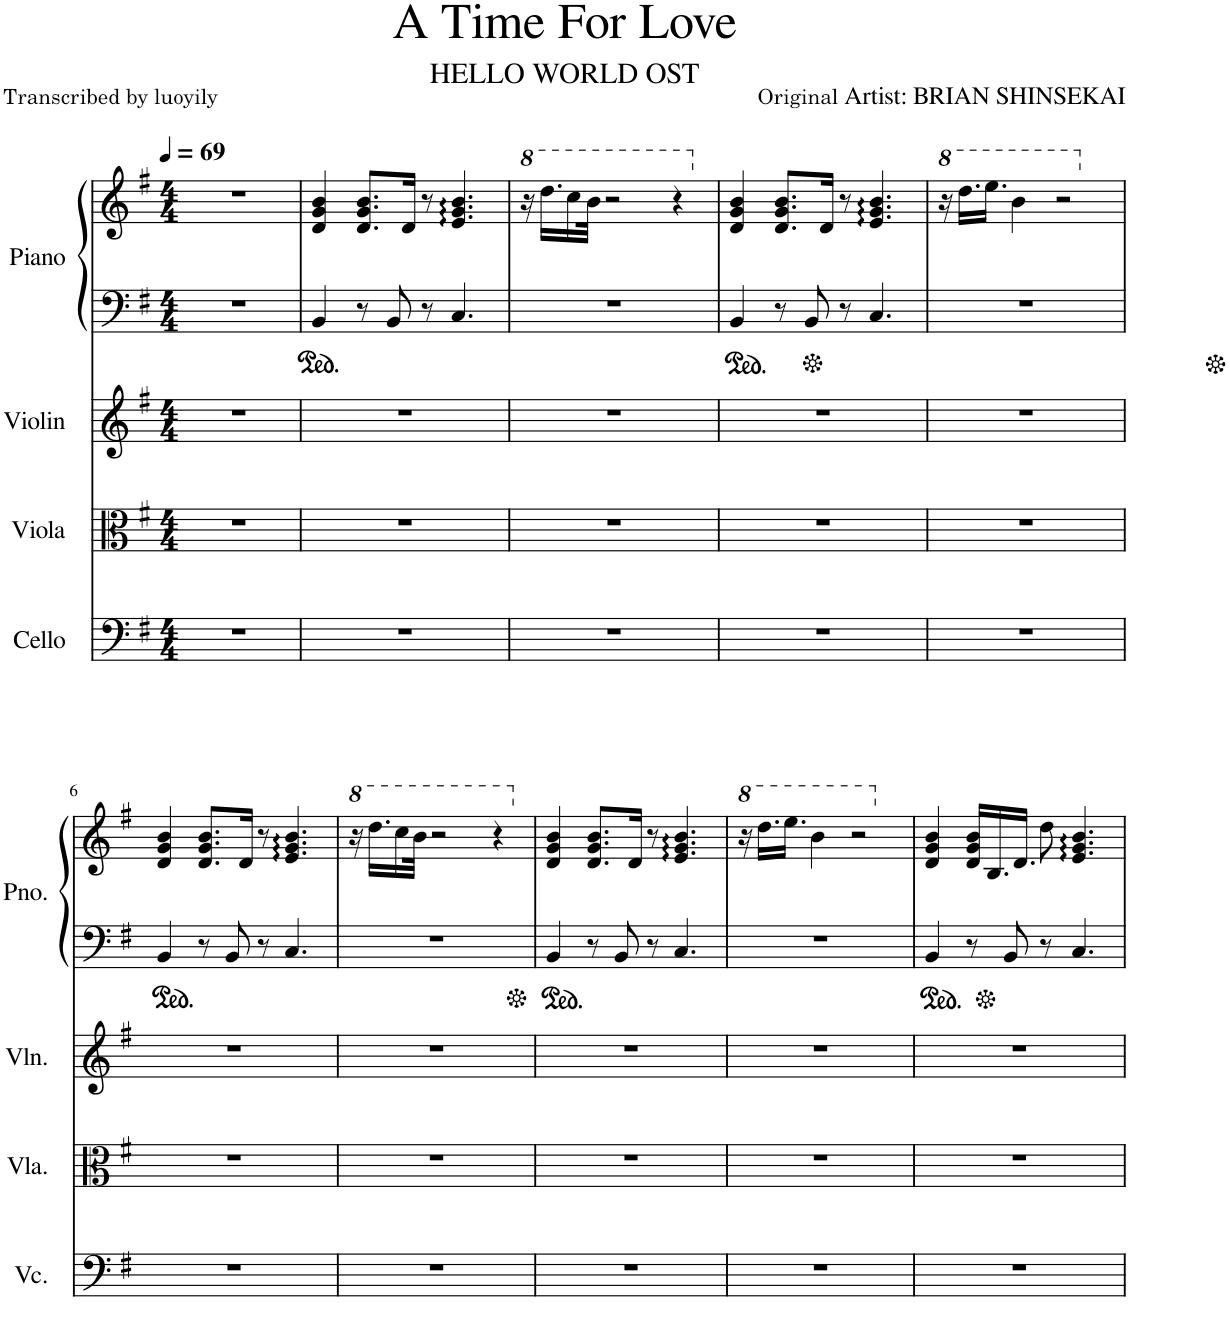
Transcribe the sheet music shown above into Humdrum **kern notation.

**kern	**kern	**kern	**kern	**kern
*part4	*part3	*part2	*part1	*part1
*staff5	*staff4	*staff3	*staff2	*staff1
*I"Cello	*I"Viola	*I"Violin	*I"Piano	*
*	*I'Vla.	*I'Vln.	*I'Pno.	*
*clefF4	*clefC3	*clefG2	*clefF4	*clefG2
*k[f#]	*k[f#]	*k[f#]	*k[f#]	*k[f#]
*M4/4	*M4/4	*M4/4	*M4/4	*M4/4
*MM69	*MM69	*MM69	*MM69	*MM69
=1	=1	=1	=1	=1
1r	1r	1r	1r	1r
=2	=2	=2	=2	=2
1r	1r	1r	4BB/	4d/ 4g/ 4b/
.	.	.	8r	8.d/ 8.g/ 8.b/L
.	.	.	8BB/	.
.	.	.	.	16d/Jk
.	.	.	8r	8r
.	.	.	4.C/	4.e/ 4.g/ 4.b/
=3	=3	=3	=3	=3
*	*	*	*	*8va
1r	1r	1r	1r	16r
.	.	.	.	16.ddd\LL
.	.	.	.	16ccc\
.	.	.	.	32bb\JJk
.	.	.	.	2r
.	.	.	.	4r
=4	=4	=4	=4	=4
*	*	*	*	*X8va
1r	1r	1r	4BB/	4d/ 4g/ 4b/
.	.	.	8r	8.d/ 8.g/ 8.b/L
.	.	.	8BB/	.
.	.	.	.	16d/Jk
.	.	.	8r	8r
.	.	.	4.C/	4.e/ 4.g/ 4.b/
=5	=5	=5	=5	=5
*	*	*	*	*8va
1r	1r	1r	1r	16r
.	.	.	.	16.ddd\LL
.	.	.	.	16.eee\JJ
.	.	.	.	4bb\
.	.	.	.	2r
!!LO:LB:g=z
=6	=6	=6	=6	=6
*	*	*	*	*X8va
1r	1r	1r	4BB/	4d/ 4g/ 4b/
.	.	.	8r	8.d/ 8.g/ 8.b/L
.	.	.	8BB/	.
.	.	.	.	16d/Jk
.	.	.	8r	8r
.	.	.	4.C/	4.e/ 4.g/ 4.b/
=7	=7	=7	=7	=7
*	*	*	*	*8va
1r	1r	1r	1r	16r
.	.	.	.	16.ddd\LL
.	.	.	.	16ccc\
.	.	.	.	32bb\JJk
.	.	.	.	2r
.	.	.	.	4r
=8	=8	=8	=8	=8
*	*	*	*	*X8va
1r	1r	1r	4BB/	4d/ 4g/ 4b/
.	.	.	8r	8.d/ 8.g/ 8.b/L
.	.	.	8BB/	.
.	.	.	.	16d/Jk
.	.	.	8r	8r
.	.	.	4.C/	4.e/ 4.g/ 4.b/
=9	=9	=9	=9	=9
*	*	*	*	*8va
1r	1r	1r	1r	16r
.	.	.	.	16.ddd\LL
.	.	.	.	16.eee\JJ
.	.	.	.	4bb\
.	.	.	.	2r
=10	=10	=10	=10	=10
*	*	*	*	*X8va
1r	1r	1r	4BB/	4d/ 4g/ 4b/
.	.	.	8r	16d/ 16g/ 16b/LL
.	.	.	.	16.B/
.	.	.	8BB/	.
.	.	.	.	16.d/JJ
.	.	.	8r	8dd\
.	.	.	4.C/	4.e/ 4.g/ 4.b/
=	=	=	=	=
*-	*-	*-	*-	*-
